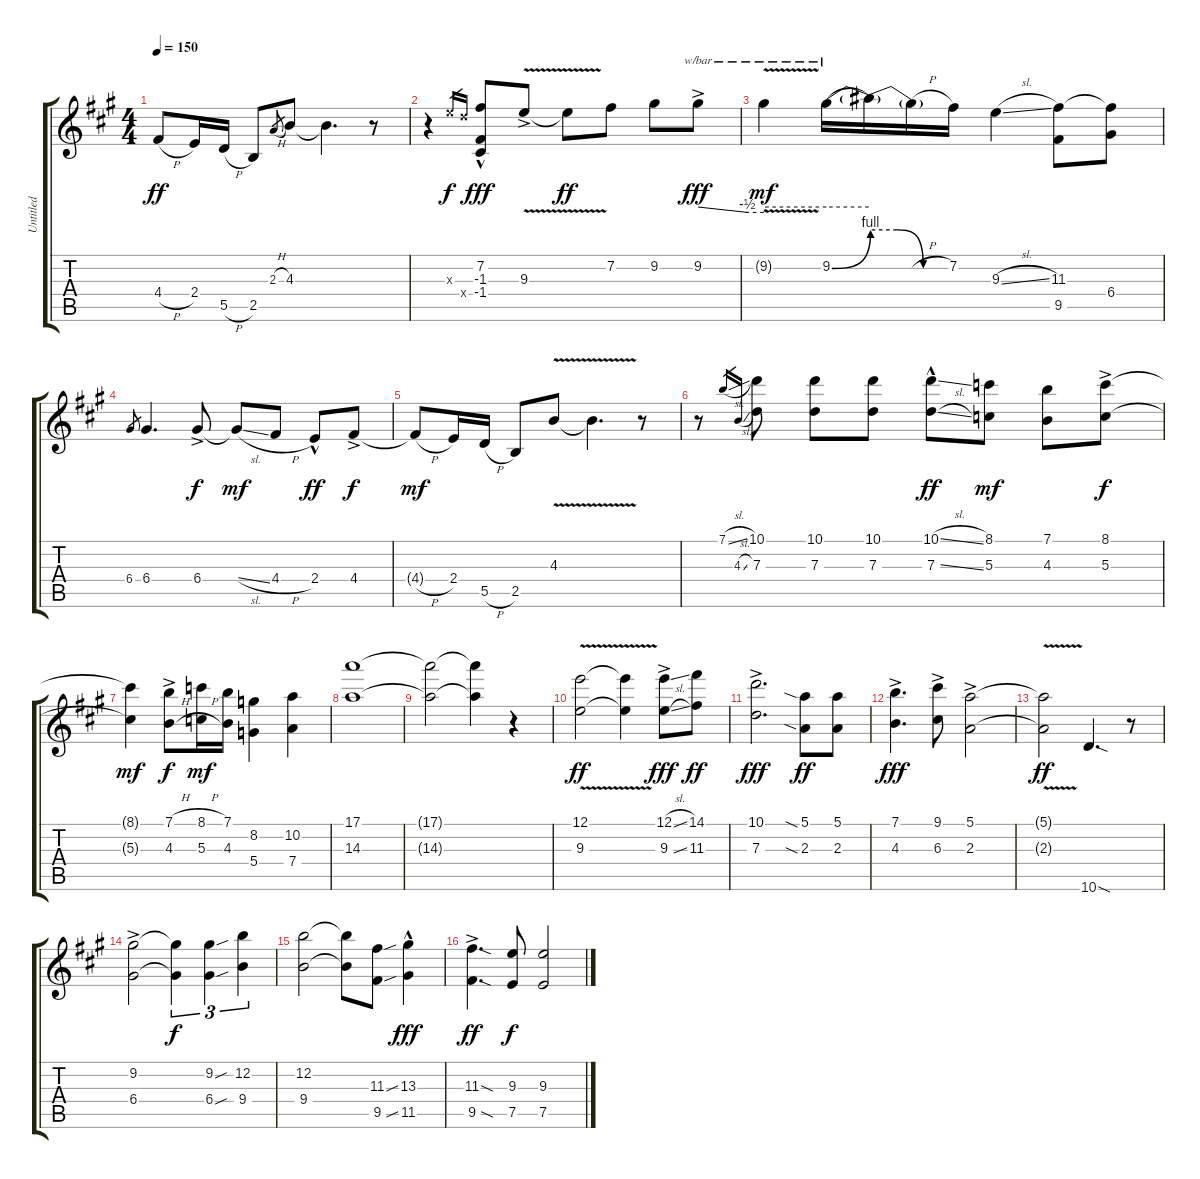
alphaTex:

\track ("Untitled" "Untitled") {instrument distortionguitar}
\staff {score tabs}
\tuning (E4 B3 G3 D3 A2 E2) {hide}
\ts (4 4)
\tempo 150
\clef g2
\ks a
4.4{h t}.8{dy ff} 2.4.16 5.5{h}.16 2.5.8 2.3{h}.8{gr} 4.3.8 4.3{t}.4{d} r.8 |
r.4 9.3{x}.16{gr dy f} 12.4{x}.16{gr} (7.2{hac} -1.3 -1.4).8{dy fff} 9.3{v ac}.8 9.3{v t}.8{dy ff} 7.2.8 9.2.8 9.2{ac}.8{tbe (custom default 0 0 45 -2 60 -2) dy fff} |
9.2{v t}.4{tbe (hold default 0 0 60 0) dy mf} 9.2{be (bend 0 0 60 4)}.16{tbe (hold default 0 0 60 0)} 9.2{be (custom 0 4 20 4 40 0 60 0) t}.16 9.2{h t}.16 7.2.16 9.3{sl}.4 (11.3 9.5).8 (11.3{t} 6.4).8 |
6.4.8{gr} 6.4.4{d} 6.4{ac}.8{dy f} 6.4{sl t}.8{dy mf} 4.4{h}.8 2.4{hac}.8{dy ff} 4.4{ac}.8{dy f} |
4.4{h t}.8{dy mf} 2.4.16 5.5{h}.16 2.5.8 4.3{v}.8 4.3{v t}.4{d} r.8 |
r.8 7.1{sl}.16{gr} 4.3{sl}.16{gr} (10.1 7.3).8 (10.1 7.3).8 (10.1 7.3).8 (10.1{sl hac} 7.3{sl hac}).8{dy ff} (8.1 5.3).8{dy mf} (7.1 4.3).8 (8.1{ac} 5.3{ac}).8{dy f} |
(8.1{t} 5.3{t}).4{dy mf} (7.1{h ac} 4.3{h ac}).8{dy f} (8.1{h} 5.3{h}).16{dy mf} (7.1 4.3).16 (8.2 5.4).4 (10.2 7.4).4 |
(17.1 14.3).1 |
(17.1{t} 14.3{t}).2 (17.1{t} 14.3{t}).4 r.4 |
(12.1{v} 9.3{v}).2{dy ff} (12.1{t} 9.3{t}).4 (12.1{sl ac} 9.3{sl ac}).8{dy fff} (14.1 11.3).8{dy ff} |
(10.1{ac} 7.3{ac}).2{d dy fff} (5.1{sia} 2.3{sia}).8{dy ff} (5.1 2.3).8 |
(7.1{ac} 4.3{ac}).4{d dy fff} (9.1{ac} 6.3{ac}).8 (5.1{ac} 2.3{ac}).2 |
(5.1{v t} 2.3{v t}).2{dy ff} 10.6{sod}.4{d} r.8 |
(9.2{ac} 6.4{ac}).2 (9.2{t} 6.4{t}).4{tu (3 2) dy f} (9.2{sou} 6.4{sou}).4{tu (3 2)} (12.2 9.4).4{tu (3 2)} |
(12.2 9.4).2 (12.2{t} 9.4{t}).8 (11.3{sou} 9.5{sou}).8 (13.3{hac} 11.5{hac}).4{dy fff} |
(11.3{sod ac} 9.5{sod ac}).4{d dy ff} (9.3 7.5).8{dy f} (9.3 7.5).2
